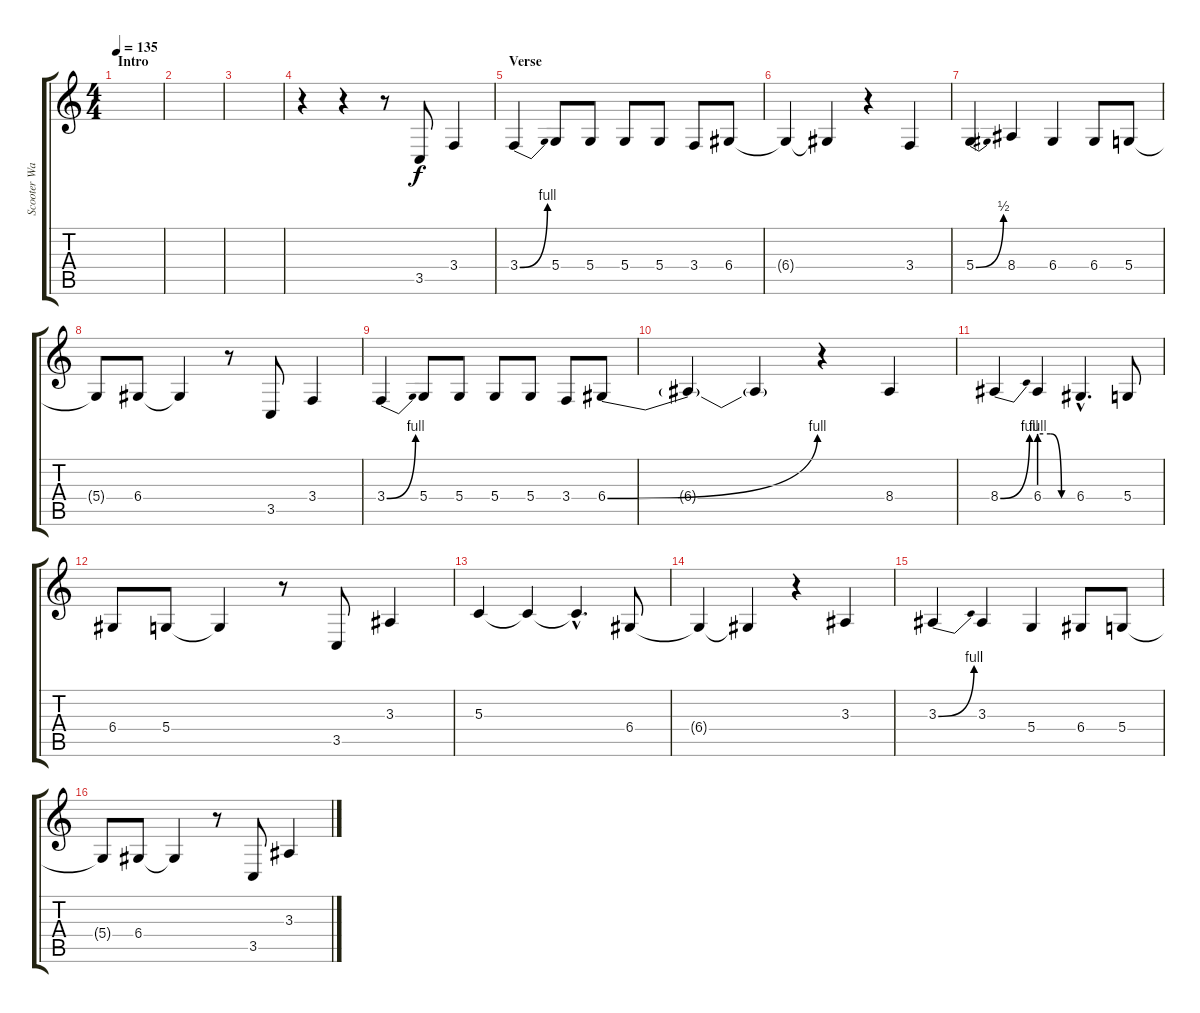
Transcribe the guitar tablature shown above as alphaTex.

\track ("Scooter Ward (Vocals)" "Scooter Wa") {instrument violin}
\staff {score tabs}
\tuning (E4 B3 G3 D3 A2 E2) {hide}
\ts (4 4)
\section ("" "Intro")
\tempo 135
\clef g2
\ks c
|
|
|
r.4 r.4 r.8 3.5.8 3.4.4 |
\section ("" "Verse")
3.4{be (bend 0 0 60 4)}.4 5.4.8 5.4.8 5.4.8 5.4.8 3.4.8 6.4.8 |
6.4{t}.4 6.4{t}.4 r.4 3.4.4 |
5.4{be (bend 0 0 60 2)}.4 8.4.4 6.4.4 6.4.8 5.4.8 |
5.4{t}.8 6.4.8 6.4{t}.4 r.8 3.5.8 3.4.4 |
3.4{be (bend 0 0 60 4)}.4 5.4.8 5.4.8 5.4.8 5.4.8 3.4.8 6.4{be (bend 0 0 60 4)}.8 |
6.4{t}.4 6.4{t}.4 r.4 8.4.4 |
8.4{be (bend 0 0 60 4)}.4 6.4{be (custom 0 4 20 4 40 0 60 0)}.4 6.4{hac}.4{d} 5.4.8 |
6.4.8 5.4.8 5.4{t}.4 r.8 3.5.8 3.3.4 |
5.3.4 5.3{t}.4 5.3{hac t}.4{d} 6.4.8 |
6.4{t}.4 6.4{t}.4 r.4 3.3.4 |
3.3{be (bend 0 0 60 4)}.4 3.3.4 5.4.4 6.4.8 5.4.8 |
5.4{t}.8 6.4.8 6.4{t}.4 r.8 3.5.8 3.3.4
